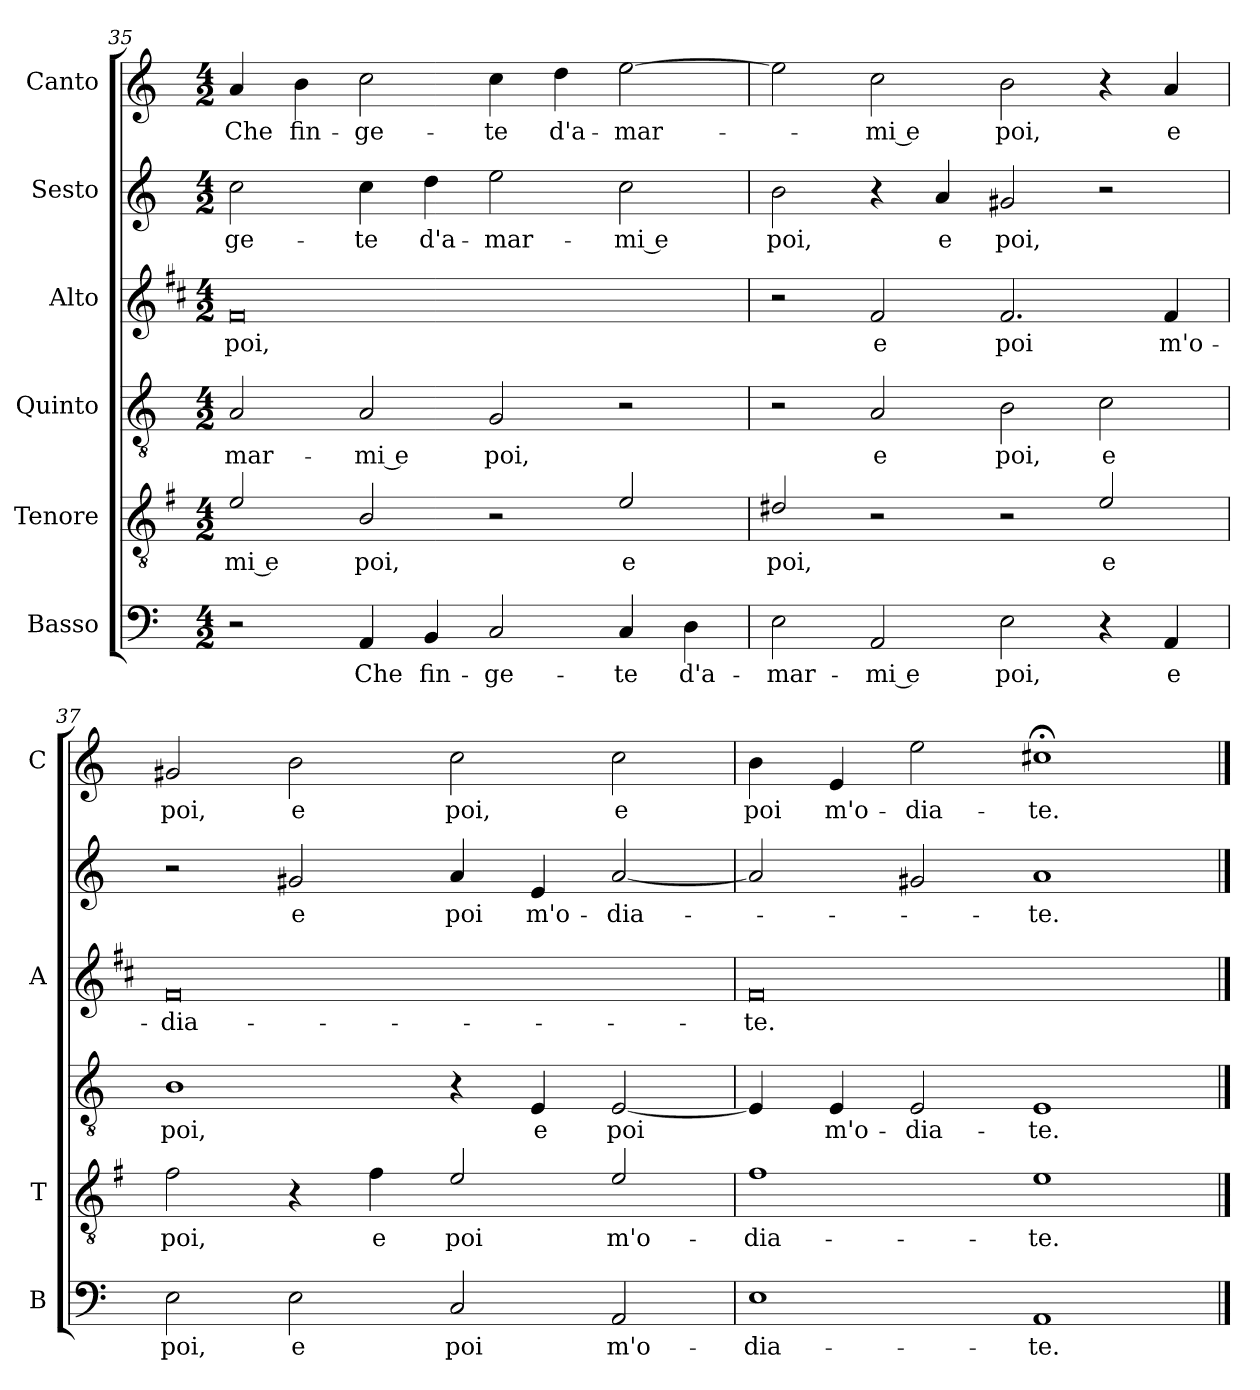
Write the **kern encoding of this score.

**kern	**text	**kern	**text	**kern	**text	**kern	**text	**kern	**text	**kern	**text
*part6	*part6	*part5	*part5	*part4	*part4	*part3	*part3	*part2	*part2	*part1	*part1
*staff6	*staff6	*staff5	*staff5	*staff4	*staff4	*staff3	*staff3	*staff2	*staff2	*staff1	*staff1
*I"Basso	*	*I"Tenore	*	*I"Quinto	*	*I"Alto	*	*I"Sesto	*	*I"Canto	*
*I'B	*	*I'T	*	*	*	*I'A	*	*	*	*I'C	*
!!LO:LB:g=z
*clefF4	*	*clefGv2	*	*clefGv2	*	*clefG2	*	*clefG2	*	*clefG2	*
*	*	*ITrd4c7	*	*	*	*ITrd1c2	*	*	*	*	*
*k[]	*	*k[]	*	*k[]	*	*k[]	*	*k[]	*	*k[]	*
*C:	*	*C:	*	*C:	*	*C:	*	*C:	*	*C:	*
*M4/2	*	*M4/2	*	*M4/2	*	*M4/2	*	*M4/2	*	*M4/2	*
=35	=35	=35	=35	=35	=35	=35	=35	=35	=35	=35	=35
!	!	!	!LO:LY:b	!	!LO:LY:b	!	!LO:LY:b	!	!LO:LY:b	!	!LO:LY:b
2r	.	2A/	-mi e	2A/	-mar-	0e	poi,	2cc\	-ge-	4a/	Che
!	!	!	!	!	!	!	!	!	!	!	!LO:LY:b
.	.	.	.	.	.	.	.	.	.	4b\	fin-
!	!LO:LY:b	!	!LO:LY:b	!	!LO:LY:b	!	!	!	!LO:LY:b	!	!LO:LY:b
4AA/	Che	2E/	poi,	2A/	-mi e	.	.	4cc\	-te	2cc\	-ge-
!	!LO:LY:b	!	!	!	!	!	!	!	!LO:LY:b	!	!
4BB/	fin-	.	.	.	.	.	.	4dd\	d'a-	.	.
!	!LO:LY:b	!	!	!	!LO:LY:b	!	!	!	!LO:LY:b	!	!LO:LY:b
2C/	-ge-	2r	.	2G/	poi,	.	.	2ee\	-mar-	4cc\	-te
!	!	!	!	!	!	!	!	!	!	!	!LO:LY:b
.	.	.	.	.	.	.	.	.	.	4dd\	d'a-
!	!LO:LY:b	!	!LO:LY:b	!	!	!	!	!	!LO:LY:b	!	!LO:LY:b
4C/	-te	2A/	e	2r	.	.	.	2cc\	-mi e	[2ee\	-mar-
!	!LO:LY:b	!	!	!	!	!	!	!	!	!	!
4D\	d'a-	.	.	.	.	.	.	.	.	.	.
=36	=36	=36	=36	=36	=36	=36	=36	=36	=36	=36	=36
!	!LO:LY:b	!	!LO:LY:b	!	!	!	!	!	!LO:LY:b	!	!
2E\	-mar-	2G#X/	poi,	2r	.	2r	.	2b\	poi,	2ee\]	.
!	!LO:LY:b	!	!	!	!LO:LY:b	!	!LO:LY:b	!	!	!	!LO:LY:b
2AA/	-mi e	2r	.	2A/	e	2e/	e	4r	.	2cc\	-mi e
!	!	!	!	!	!	!	!	!	!LO:LY:b	!	!
.	.	.	.	.	.	.	.	4a/	e	.	.
!	!LO:LY:b	!	!	!	!LO:LY:b	!	!LO:LY:b	!	!LO:LY:b	!	!LO:LY:b
2E\	poi,	2r	.	2B\	poi,	2.e/	poi	2g#X/	poi,	2b\	poi,
!	!	!	!LO:LY:b	!	!LO:LY:b	!	!	!	!	!	!
4r	.	2A/	e	2c\	e	.	.	2r	.	4r	.
!	!LO:LY:b	!	!	!	!	!	!LO:LY:b	!	!	!	!LO:LY:b
4AA/	e	.	.	.	.	4e/	m'o-	.	.	4a/	e
=37	=37	=37	=37	=37	=37	=37	=37	=37	=37	=37	=37
!	!LO:LY:b	!	!LO:LY:b	!	!LO:LY:b	!	!LO:LY:b	!	!	!	!LO:LY:b
2E\	poi,	2B\	poi,	1B	poi,	0e	-dia-	2r	.	2g#X/	poi,
!	!LO:LY:b	!	!	!	!	!	!	!	!LO:LY:b	!	!LO:LY:b
2E\	e	4r	.	.	.	.	.	2g#X/	e	2b\	e
!	!	!	!LO:LY:b	!	!	!	!	!	!	!	!
.	.	4B\	e	.	.	.	.	.	.	.	.
!	!LO:LY:b	!	!LO:LY:b	!	!	!	!	!	!LO:LY:b	!	!LO:LY:b
2C/	poi	2A/	poi	4r	.	.	.	4a/	poi	2cc\	poi,
!	!	!	!	!	!LO:LY:b	!	!	!	!LO:LY:b	!	!
.	.	.	.	4E/	e	.	.	4e/	m'o-	.	.
!	!LO:LY:b	!	!LO:LY:b	!	!LO:LY:b	!	!	!	!LO:LY:b	!	!LO:LY:b
2AA/	m'o-	2A/	m'o-	[2E/	poi	.	.	[2a/	-dia-	2cc\	e
=38	=38	=38	=38	=38	=38	=38	=38	=38	=38	=38	=38
!	!LO:LY:b	!	!LO:LY:b	!	!	!	!LO:LY:b	!	!	!	!LO:LY:b
1E	-dia-	1B	-dia-	4E/]	.	0e	-te.	2a/]	.	4b\	poi
!	!	!	!	!	!LO:LY:b	!	!	!	!	!	!LO:LY:b
.	.	.	.	4E/	m'o-	.	.	.	.	4e/	m'o-
!	!	!	!	!	!LO:LY:b	!	!	!	!	!	!LO:LY:b
.	.	.	.	2E/	-dia-	.	.	2g#X/	.	2ee\	-dia-
!	!LO:LY:b	!	!LO:LY:b	!	!LO:LY:b	!	!	!	!LO:LY:b	!	!LO:LY:b
1AA	-te.	1A	-te.	1E	-te.	.	.	1a	-te.	1cc#X;<	-te.
==	==	==	==	==	==	==	==	==	==	==	==
*-	*-	*-	*-	*-	*-	*-	*-	*-	*-	*-	*-
